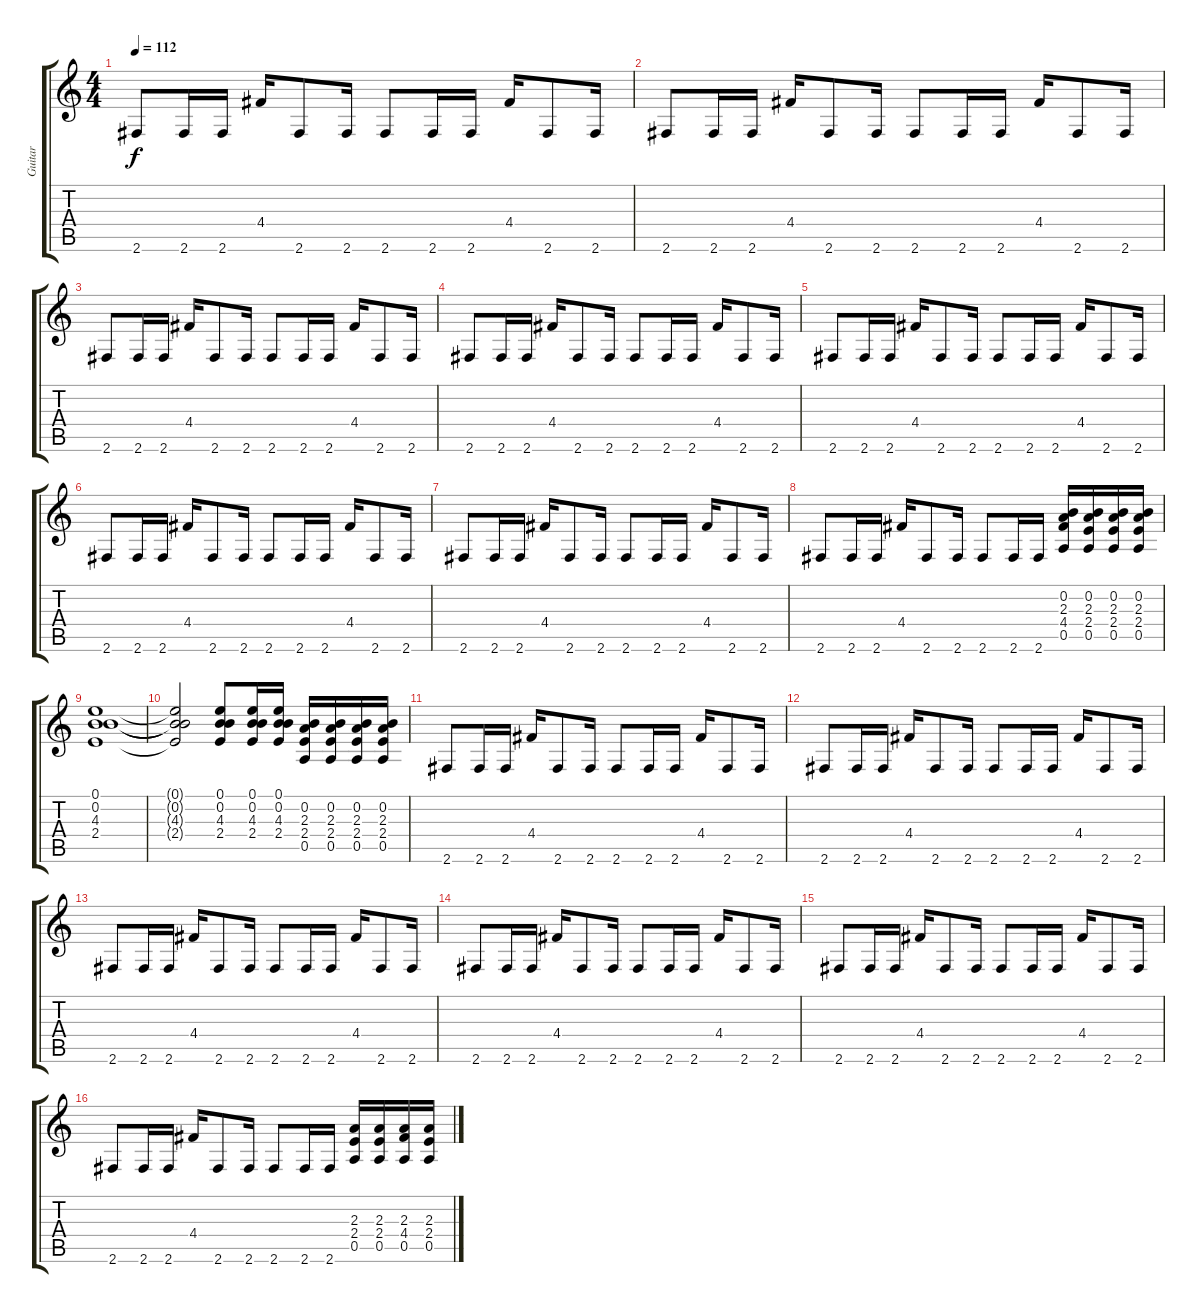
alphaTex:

\track ("Guitar" "Guitar") {instrument overdrivenguitar}
\staff {score tabs}
\tuning (E4 B3 G3 D3 A2 E2) {hide}
\ts (4 4)
\tempo 112
\clef g2
\ks c
2.6.8{dy f instrument overdrivenguitar} 2.6.16 2.6.16 4.4.16 2.6.8 2.6.16 2.6.8 2.6.16 2.6.16 4.4.16 2.6.8 2.6.16 |
2.6.8 2.6.16 2.6.16 4.4.16 2.6.8 2.6.16 2.6.8 2.6.16 2.6.16 4.4.16 2.6.8 2.6.16 |
2.6.8 2.6.16 2.6.16 4.4.16 2.6.8 2.6.16 2.6.8 2.6.16 2.6.16 4.4.16 2.6.8 2.6.16 |
2.6.8 2.6.16 2.6.16 4.4.16 2.6.8 2.6.16 2.6.8 2.6.16 2.6.16 4.4.16 2.6.8 2.6.16 |
2.6.8 2.6.16 2.6.16 4.4.16 2.6.8 2.6.16 2.6.8 2.6.16 2.6.16 4.4.16 2.6.8 2.6.16 |
2.6.8 2.6.16 2.6.16 4.4.16 2.6.8 2.6.16 2.6.8 2.6.16 2.6.16 4.4.16 2.6.8 2.6.16 |
2.6.8 2.6.16 2.6.16 4.4.16 2.6.8 2.6.16 2.6.8 2.6.16 2.6.16 4.4.16 2.6.8 2.6.16 |
2.6.8 2.6.16 2.6.16 4.4.16 2.6.8 2.6.16 2.6.8 2.6.16 2.6.16 (0.2 2.3 4.4 0.5).16 (0.2 2.3 2.4 0.5).16 (0.2 2.3 2.4 0.5).16 (0.2 2.3 2.4 0.5).16 |
(0.1 0.2 4.3 2.4).1 |
(0.1{t} 0.2{t} 4.3{t} 2.4{t}).2 (0.1 0.2 4.3 2.4).8 (0.1 0.2 4.3 2.4).16 (0.1 0.2 4.3 2.4).16 (0.2 2.3 2.4 0.5).16 (0.2 2.3 2.4 0.5).16 (0.2 2.3 2.4 0.5).16 (0.2 2.3 2.4 0.5).16 |
2.6.8 2.6.16 2.6.16 4.4.16 2.6.8 2.6.16 2.6.8 2.6.16 2.6.16 4.4.16 2.6.8 2.6.16 |
2.6.8 2.6.16 2.6.16 4.4.16 2.6.8 2.6.16 2.6.8 2.6.16 2.6.16 4.4.16 2.6.8 2.6.16 |
2.6.8 2.6.16 2.6.16 4.4.16 2.6.8 2.6.16 2.6.8 2.6.16 2.6.16 4.4.16 2.6.8 2.6.16 |
2.6.8 2.6.16 2.6.16 4.4.16 2.6.8 2.6.16 2.6.8 2.6.16 2.6.16 4.4.16 2.6.8 2.6.16 |
2.6.8 2.6.16 2.6.16 4.4.16 2.6.8 2.6.16 2.6.8 2.6.16 2.6.16 4.4.16 2.6.8 2.6.16 |
2.6.8 2.6.16 2.6.16 4.4.16 2.6.8 2.6.16 2.6.8 2.6.16 2.6.16 (2.3 2.4 0.5).16 (2.3 2.4 0.5).16 (2.3 4.4 0.5).16 (2.3 2.4 0.5).16
